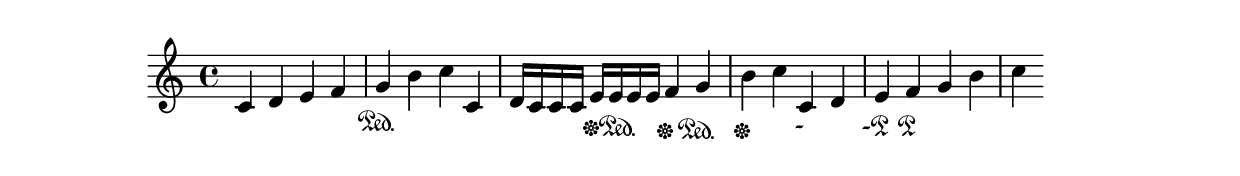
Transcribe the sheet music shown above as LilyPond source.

\version "2.7.39"
\header
{
  texidoc = "The standard piano pedals style comes with Ped symbols.
The pedal string can be also tuned, for example, to a shorter tilde/P variant
at the end of the melody."

}


\context Staff \relative c'{
  c4 d e f g
  \sustainDown b c
  c, d16[  c  c c]  e[ e \sustainUp \sustainDown e e ] f4 \sustainUp 
  g\sustainDown  b \sustainUp c 
  \set Staff.pedalSustainStrings = #'("-" "-P" "P")
  \override Staff.SustainPedal   #'padding = #-2
  c, \sustainDown d e \sustainUp \sustainDown f
  \sustainUp g b c
}

